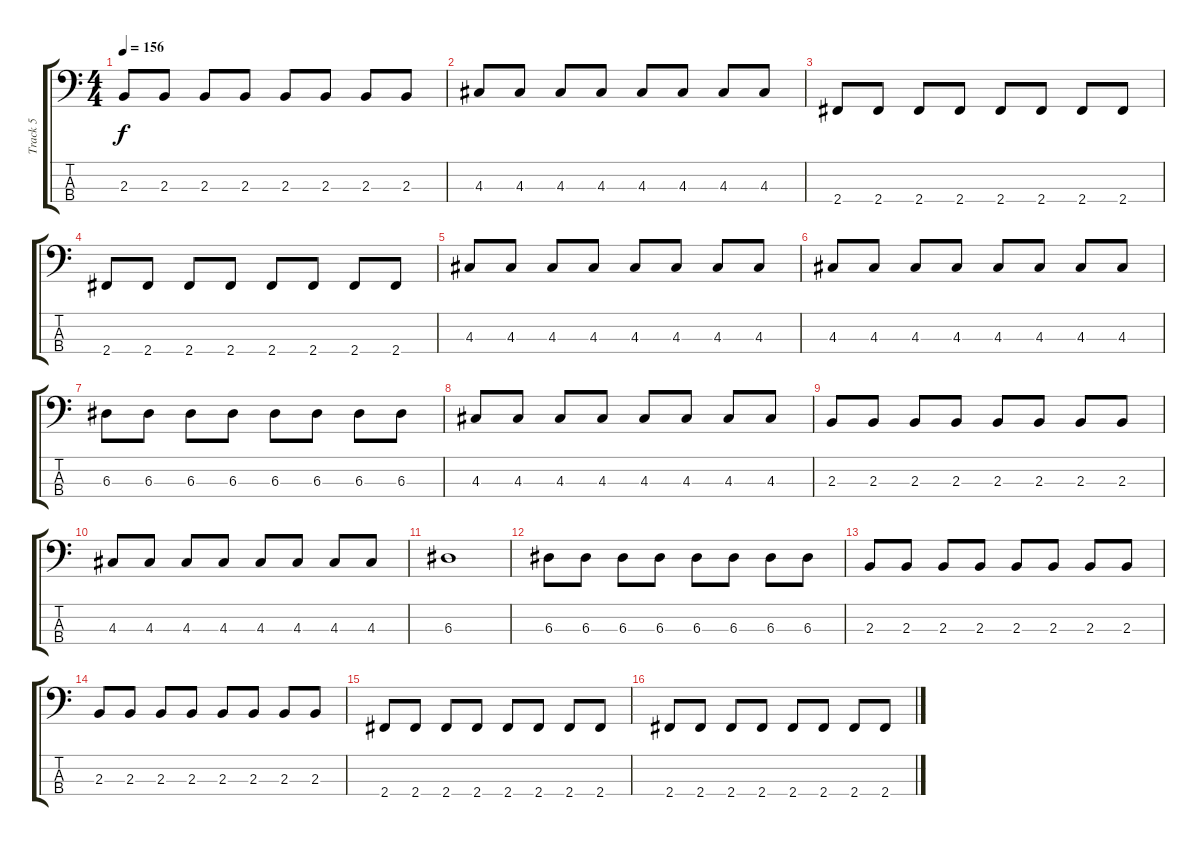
\track ("Track 5" "Track 5") {instrument electricbassfinger}
\staff {score tabs}
\tuning (G2 D2 A1 E1) {hide}
\ts (4 4)
\tempo 156
\clef f4
\ks c
2.3.8{dy f} 2.3.8 2.3.8 2.3.8 2.3.8 2.3.8 2.3.8 2.3.8 |
4.3.8 4.3.8 4.3.8 4.3.8 4.3.8 4.3.8 4.3.8 4.3.8 |
2.4.8 2.4.8 2.4.8 2.4.8 2.4.8 2.4.8 2.4.8 2.4.8 |
2.4.8 2.4.8 2.4.8 2.4.8 2.4.8 2.4.8 2.4.8 2.4.8 |
4.3.8 4.3.8 4.3.8 4.3.8 4.3.8 4.3.8 4.3.8 4.3.8 |
4.3.8 4.3.8 4.3.8 4.3.8 4.3.8 4.3.8 4.3.8 4.3.8 |
6.3.8 6.3.8 6.3.8 6.3.8 6.3.8 6.3.8 6.3.8 6.3.8 |
4.3.8 4.3.8 4.3.8 4.3.8 4.3.8 4.3.8 4.3.8 4.3.8 |
2.3.8 2.3.8 2.3.8 2.3.8 2.3.8 2.3.8 2.3.8 2.3.8 |
4.3.8 4.3.8 4.3.8 4.3.8 4.3.8 4.3.8 4.3.8 4.3.8 |
6.3.1 |
6.3.8 6.3.8 6.3.8 6.3.8 6.3.8 6.3.8 6.3.8 6.3.8 |
2.3.8 2.3.8 2.3.8 2.3.8 2.3.8 2.3.8 2.3.8 2.3.8 |
2.3.8 2.3.8 2.3.8 2.3.8 2.3.8 2.3.8 2.3.8 2.3.8 |
2.4.8 2.4.8 2.4.8 2.4.8 2.4.8 2.4.8 2.4.8 2.4.8 |
2.4.8 2.4.8 2.4.8 2.4.8 2.4.8 2.4.8 2.4.8 2.4.8
